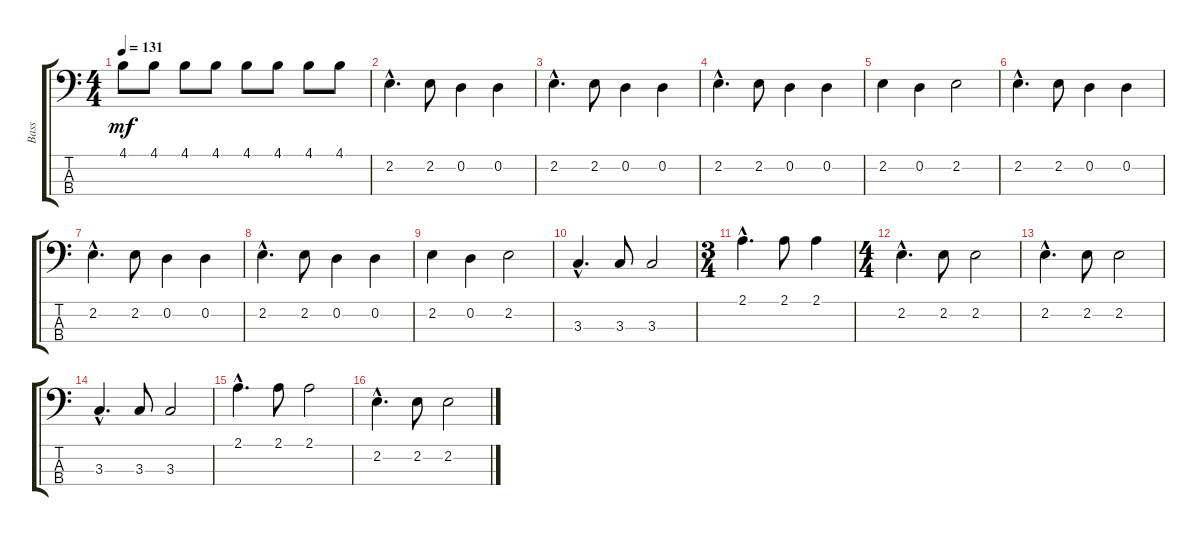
\track ("Bass" "Bass") {instrument electricbassfinger}
\staff {score tabs}
\tuning (G2 D2 A1 E1) {hide}
\ts (4 4)
\tempo 131
\clef f4
\ks c
4.1.8{dy mf} 4.1.8 4.1.8 4.1.8 4.1.8 4.1.8 4.1.8 4.1.8 |
2.2{hac}.4{d} 2.2.8 0.2.4 0.2.4 |
2.2{hac}.4{d} 2.2.8 0.2.4 0.2.4 |
2.2{hac}.4{d} 2.2.8 0.2.4 0.2.4 |
2.2.4 0.2.4 2.2.2 |
2.2{hac}.4{d} 2.2.8 0.2.4 0.2.4 |
2.2{hac}.4{d} 2.2.8 0.2.4 0.2.4 |
2.2{hac}.4{d} 2.2.8 0.2.4 0.2.4 |
2.2.4 0.2.4 2.2.2 |
3.3{hac}.4{d} 3.3.8 3.3.2 |
\ts (3 4)
2.1{hac}.4{d} 2.1.8 2.1.4 |
\ts (4 4)
2.2{hac}.4{d} 2.2.8 2.2.2 |
2.2{hac}.4{d} 2.2.8 2.2.2 |
3.3{hac}.4{d} 3.3.8 3.3.2 |
2.1{hac}.4{d} 2.1.8 2.1.2 |
2.2{hac}.4{d} 2.2.8 2.2.2
